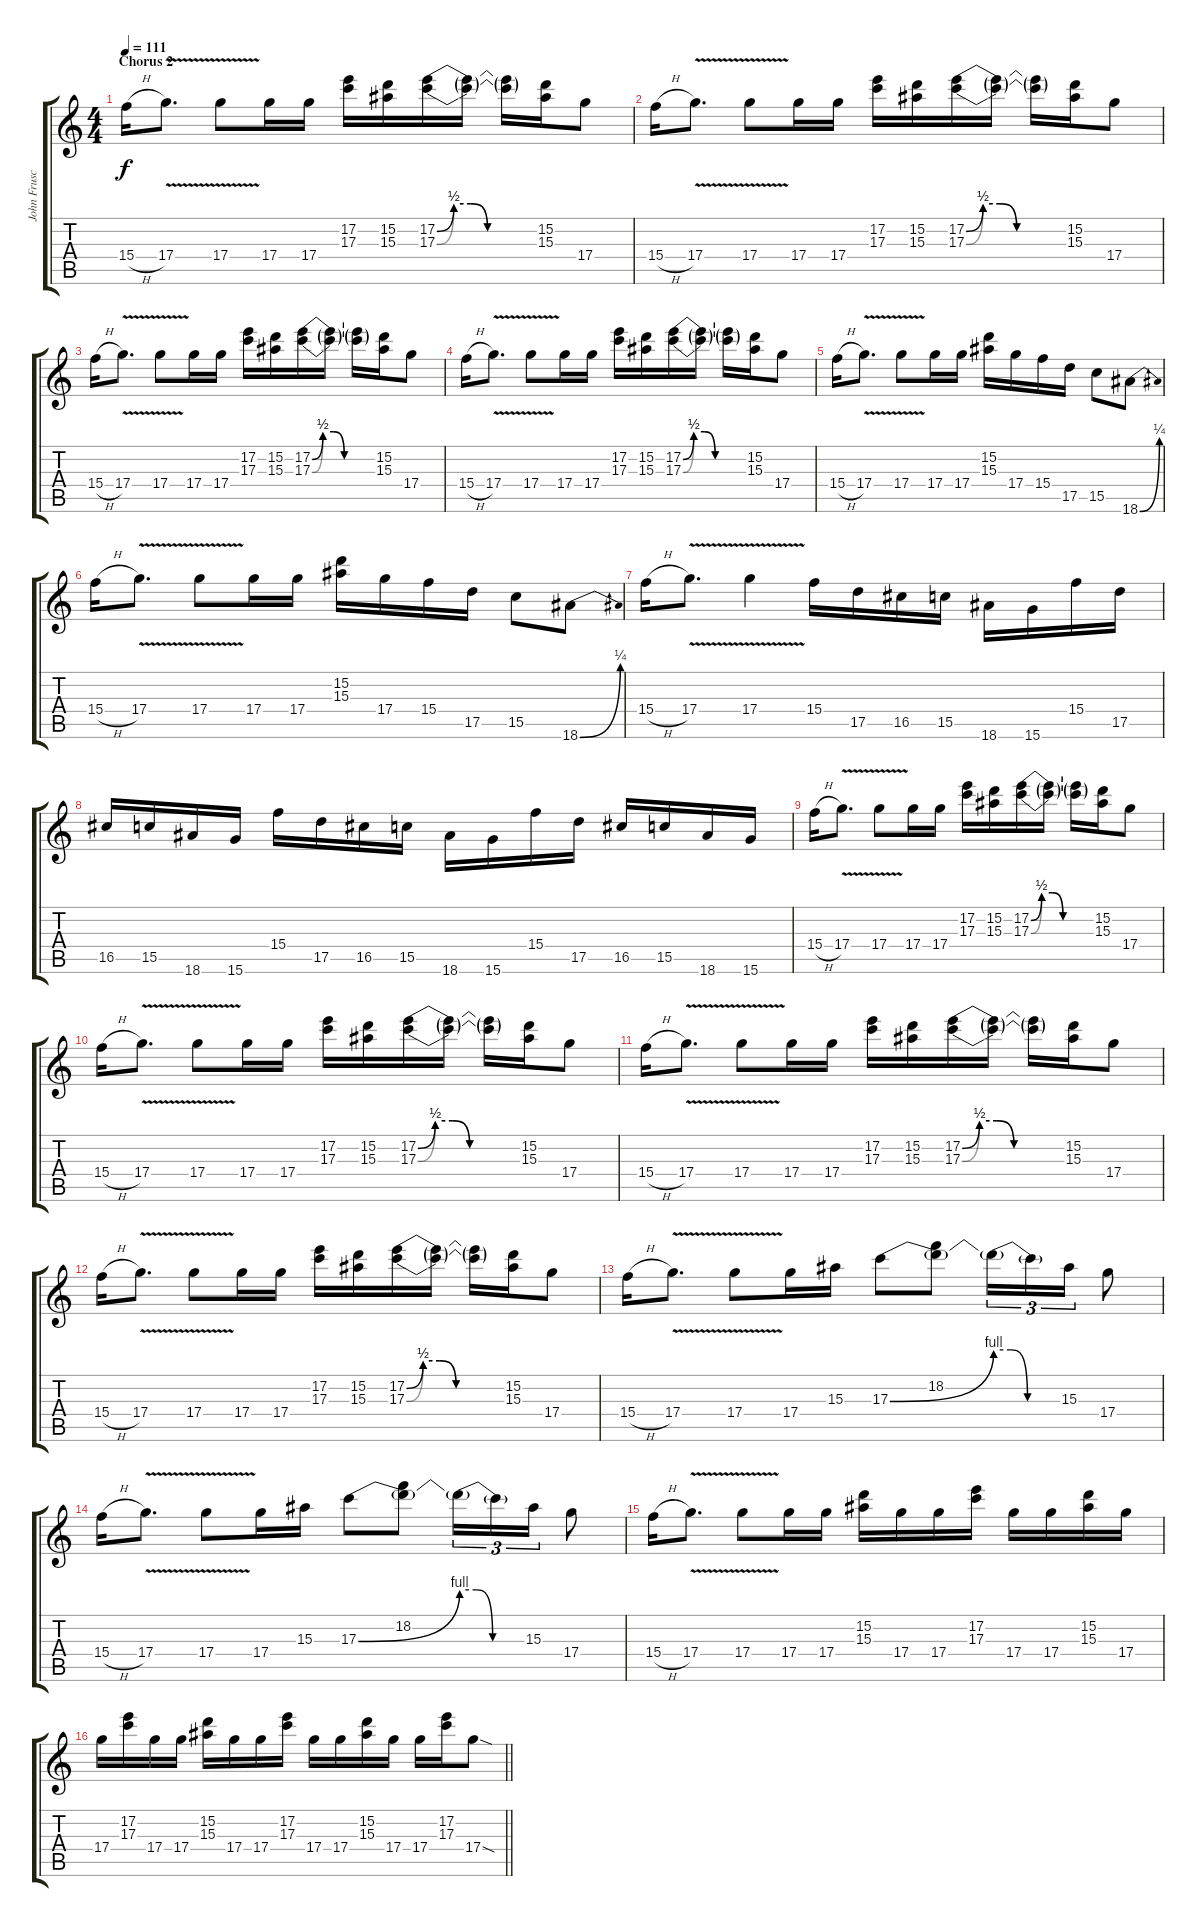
\track ("John Frusciante | Gtr. 1" "John Frusc") {instrument electricguitarclean}
\staff {score tabs}
\tuning (E4 B3 G3 D3 A2 E2) {hide}
\ts (4 4)
\section ("" "Chorus 2")
\tempo 111
\clef g2
\ks c
15.4{h}.16{dy f volume 10 instrument overdrivenguitar} 17.4{v}.8{d} 17.4{v}.8 17.4.16 17.4.16 (17.2 17.3).16 (15.2 15.3).16 (17.2{be (custom 0 0 10 2 20 2 30 0 60 0)} 17.3{be (custom 0 0 10 2 20 2 30 0 60 0)}).16 (17.2{t} 17.3{t}).16 (17.2{t} 17.3{t}).16 (15.2 15.3).16 17.4.8 |
15.4{h}.16 17.4{v}.8{d} 17.4{v}.8 17.4.16 17.4.16 (17.2 17.3).16 (15.2 15.3).16 (17.2{be (custom 0 0 10 2 20 2 30 0 60 0)} 17.3{be (custom 0 0 10 2 20 2 30 0 60 0)}).16 (17.2{t} 17.3{t}).16 (17.2{t} 17.3{t}).16 (15.2 15.3).16 17.4.8 |
15.4{h}.16 17.4{v}.8{d} 17.4{v}.8 17.4.16 17.4.16 (17.2 17.3).16 (15.2 15.3).16 (17.2{be (custom 0 0 10 2 20 2 30 0 60 0)} 17.3{be (custom 0 0 10 2 20 2 30 0 60 0)}).16 (17.2{t} 17.3{t}).16 (17.2{t} 17.3{t}).16 (15.2 15.3).16 17.4.8 |
15.4{h}.16 17.4{v}.8{d} 17.4{v}.8 17.4.16 17.4.16 (17.2 17.3).16 (15.2 15.3).16 (17.2{be (custom 0 0 10 2 20 2 30 0 60 0)} 17.3{be (custom 0 0 10 2 20 2 30 0 60 0)}).16 (17.2{t} 17.3{t}).16 (17.2{t} 17.3{t}).16 (15.2 15.3).16 17.4.8 |
15.4{h}.16 17.4{v}.8{d} 17.4{v}.8 17.4.16 17.4.16 (15.2 15.3).16 17.4.16 15.4.16 17.5.16 15.5.8 18.6{be (bend 0 0 60 1)}.8 |
15.4{h}.16 17.4{v}.8{d} 17.4{v}.8 17.4.16 17.4.16 (15.2 15.3).16 17.4.16 15.4.16 17.5.16 15.5.8 18.6{be (bend 0 0 60 1)}.8 |
15.4{h}.16 17.4{v}.8{d} 17.4{v}.4 15.4.16 17.5.16 16.5.16 15.5.16 18.6.16 15.6.16 15.4.16 17.5.16 |
16.5.16 15.5.16 18.6.16 15.6.16 15.4.16 17.5.16 16.5.16 15.5.16 18.6.16 15.6.16 15.4.16 17.5.16 16.5.16 15.5.16 18.6.16 15.6.16 |
15.4{h}.16 17.4{v}.8{d} 17.4{v}.8 17.4.16 17.4.16 (17.2 17.3).16 (15.2 15.3).16 (17.2{be (custom 0 0 10 2 20 2 30 0 60 0)} 17.3{be (custom 0 0 10 2 20 2 30 0 60 0)}).16 (17.2{t} 17.3{t}).16 (17.2{t} 17.3{t}).16 (15.2 15.3).16 17.4.8 |
15.4{h}.16 17.4{v}.8{d} 17.4{v}.8 17.4.16 17.4.16 (17.2 17.3).16 (15.2 15.3).16 (17.2{be (custom 0 0 10 2 20 2 30 0 60 0)} 17.3{be (custom 0 0 10 2 20 2 30 0 60 0)}).16 (17.2{t} 17.3{t}).16 (17.2{t} 17.3{t}).16 (15.2 15.3).16 17.4.8 |
15.4{h}.16 17.4{v}.8{d} 17.4{v}.8 17.4.16 17.4.16 (17.2 17.3).16 (15.2 15.3).16 (17.2{be (custom 0 0 10 2 20 2 30 0 60 0)} 17.3{be (custom 0 0 10 2 20 2 30 0 60 0)}).16 (17.2{t} 17.3{t}).16 (17.2{t} 17.3{t}).16 (15.2 15.3).16 17.4.8 |
15.4{h}.16 17.4{v}.8{d} 17.4{v}.8 17.4.16 17.4.16 (17.2 17.3).16 (15.2 15.3).16 (17.2{be (custom 0 0 10 2 20 2 30 0 60 0)} 17.3{be (custom 0 0 10 2 20 2 30 0 60 0)}).16 (17.2{t} 17.3{t}).16 (17.2{t} 17.3{t}).16 (15.2 15.3).16 17.4.8 |
15.4{h}.16 17.4{v}.8{d} 17.4{v}.8 17.4.16 15.3.16 17.3{be (bend 0 0 60 4)}.8 (18.2 17.3{t}).8 17.3{be (custom 0 4 15 4 30 0 60 0) t}.16{tu (3 2)} 17.3{t}.16{tu (3 2)} 15.3.16{tu (3 2)} 17.4.8 |
15.4{h}.16 17.4{v}.8{d} 17.4{v}.8 17.4.16 15.3.16 17.3{be (bend 0 0 60 4)}.8 (18.2 17.3{t}).8 17.3{be (custom 0 4 15 4 30 0 60 0) t}.16{tu (3 2)} 17.3{t}.16{tu (3 2)} 15.3.16{tu (3 2)} 17.4.8 |
15.4{h}.16 17.4{v}.8{d} 17.4{v}.8 17.4.16 17.4.16 (15.2 15.3).16 17.4.16 17.4.16 (17.2 17.3).16 17.4.16 17.4.16 (15.2 15.3).16 17.4.16 |
\barLineRight lightlight
17.4.16 (17.2 17.3).16 17.4.16 17.4.16 (15.2 15.3).16 17.4.16 17.4.16 (17.2 17.3).16 17.4.16 17.4.16 (15.2 15.3).16 17.4.16 17.4.16 (17.2 17.3).16 17.4{sod}.8
